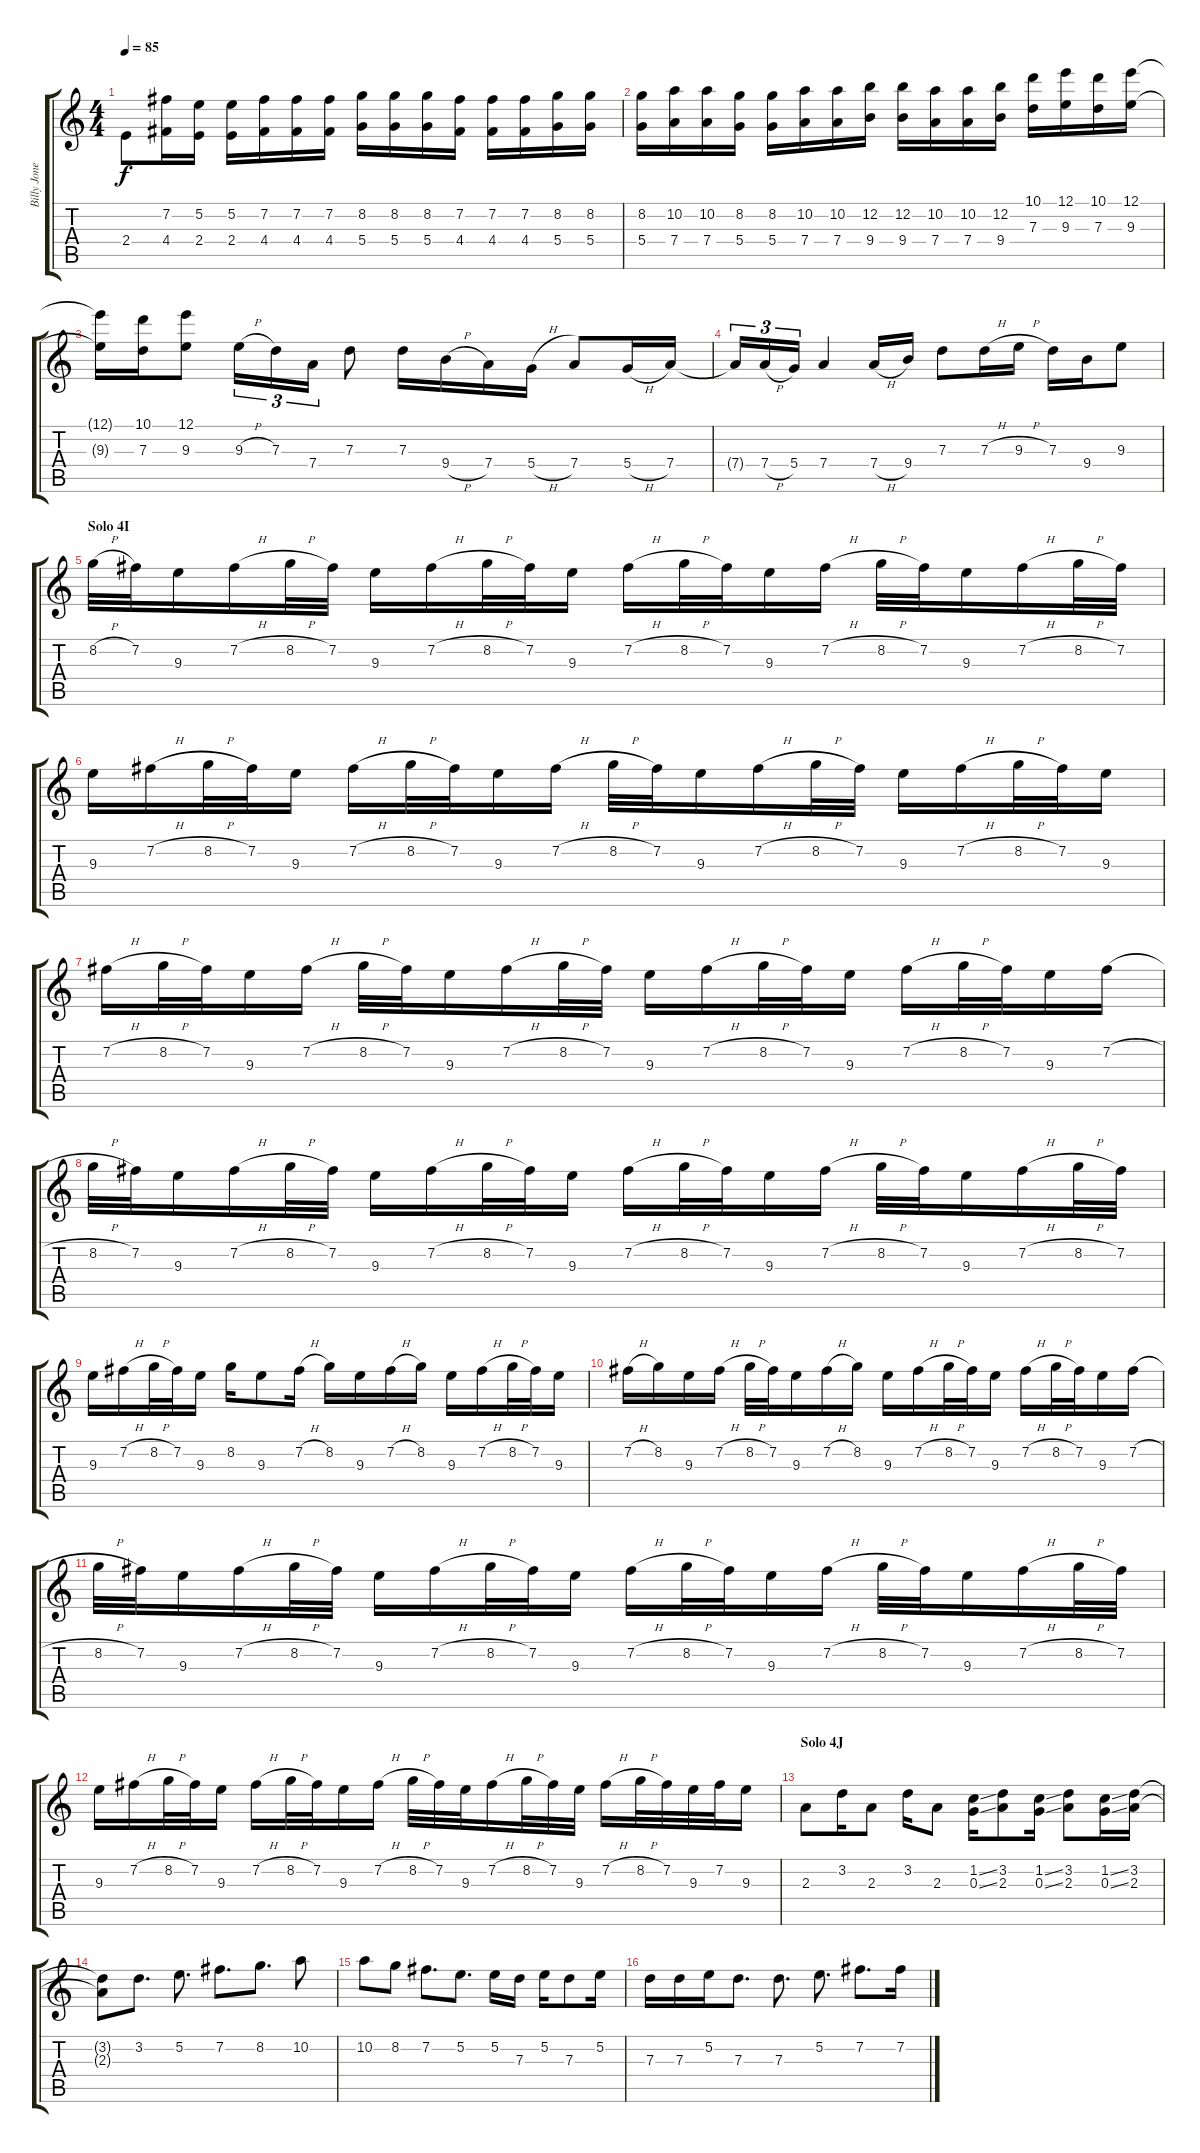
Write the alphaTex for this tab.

\track ("Billy Jones Solo" "Billy Jone") {instrument overdrivenguitar}
\staff {score tabs}
\tuning (E4 B3 G3 D3 A2 E2) {hide}
\ts (4 4)
\tempo 85
\clef g2
\ks c
2.4{t}.8{dy f} (7.2 4.4).16 (5.2 2.4).16 (5.2 2.4).16 (7.2 4.4).16 (7.2 4.4).16 (7.2 4.4).16 (8.2 5.4).16 (8.2 5.4).16 (8.2 5.4).16 (7.2 4.4).16 (7.2 4.4).16 (7.2 4.4).16 (8.2 5.4).16 (8.2 5.4).16 |
(8.2 5.4).16 (10.2 7.4).16 (10.2 7.4).16 (8.2 5.4).16 (8.2 5.4).16 (10.2 7.4).16 (10.2 7.4).16 (12.2 9.4).16 (12.2 9.4).16 (10.2 7.4).16 (10.2 7.4).16 (12.2 9.4).16 (10.1 7.3).16 (12.1 9.3).16 (10.1 7.3).16 (12.1 9.3).16 |
(12.1{t} 9.3{t}).16 (10.1 7.3).16 (12.1 9.3).8 9.3{h}.16{tu (3 2)} 7.3.16{tu (3 2)} 7.4.16{tu (3 2)} 7.3.8 7.3.16 9.4{h}.16 7.4.16 5.4{h}.16 7.4.8 5.4{h}.16 7.4.16 |
7.4{t}.16{tu (3 2)} 7.4{h}.16{tu (3 2)} 5.4.16{tu (3 2)} 7.4.4 7.4{h}.16 9.4.16 7.3.8 7.3{h}.16 9.3{h}.16 7.3.16 9.4.16 9.3.8 |
\section ("" "Solo 4I")
8.2{h}.32 7.2.32 9.3.16 7.2{h}.16 8.2{h}.32 7.2.32 9.3.16 7.2{h}.16 8.2{h}.32 7.2.32 9.3.16 7.2{h}.16 8.2{h}.32 7.2.32 9.3.16 7.2{h}.16 8.2{h}.32 7.2.32 9.3.16 7.2{h}.16 8.2{h}.32 7.2.32 |
9.3.16 7.2{h}.16 8.2{h}.32 7.2.32 9.3.16 7.2{h}.16 8.2{h}.32 7.2.32 9.3.16 7.2{h}.16 8.2{h}.32 7.2.32 9.3.16 7.2{h}.16 8.2{h}.32 7.2.32 9.3.16 7.2{h}.16 8.2{h}.32 7.2.32 9.3.16 |
7.2{h}.16 8.2{h}.32 7.2.32 9.3.16 7.2{h}.16 8.2{h}.32 7.2.32 9.3.16 7.2{h}.16 8.2{h}.32 7.2.32 9.3.16 7.2{h}.16 8.2{h}.32 7.2.32 9.3.16 7.2{h}.16 8.2{h}.32 7.2.32 9.3.16 7.2{h}.16 |
8.2{h}.32 7.2.32 9.3.16 7.2{h}.16 8.2{h}.32 7.2.32 9.3.16 7.2{h}.16 8.2{h}.32 7.2.32 9.3.16 7.2{h}.16 8.2{h}.32 7.2.32 9.3.16 7.2{h}.16 8.2{h}.32 7.2.32 9.3.16 7.2{h}.16 8.2{h}.32 7.2.32 |
9.3.16 7.2{h}.16 8.2{h}.32 7.2.32 9.3.16 8.2.16 9.3.8 7.2{h}.16 8.2.16 9.3.16 7.2{h}.16 8.2.16 9.3.16 7.2{h}.16 8.2{h}.32 7.2.32 9.3.16 |
7.2{h}.16 8.2.16 9.3.16 7.2{h}.16 8.2{h}.32 7.2.32 9.3.16 7.2{h}.16 8.2.16 9.3.16 7.2{h}.16 8.2{h}.32 7.2.32 9.3.16 7.2{h}.16 8.2{h}.32 7.2.32 9.3.16 7.2{h}.16 |
8.2{h}.32 7.2.32 9.3.16 7.2{h}.16 8.2{h}.32 7.2.32 9.3.16 7.2{h}.16 8.2{h}.32 7.2.32 9.3.16 7.2{h}.16 8.2{h}.32 7.2.32 9.3.16 7.2{h}.16 8.2{h}.32 7.2.32 9.3.16 7.2{h}.16 8.2{h}.32 7.2.32 |
9.3.16 7.2{h}.16 8.2{h}.32 7.2.32 9.3.16 7.2{h}.16 8.2{h}.32 7.2.32 9.3.16 7.2{h}.16 8.2{h}.32 7.2.32 9.3.32 7.2{h}.16 8.2{h}.32 7.2.32 9.3.32 7.2{h}.16 8.2{h}.32 7.2.32 9.3.32 7.2.32 9.3.16 |
\section ("" "Solo 4J")
2.3.8 3.2.16 2.3.8 3.2.16 2.3.8 (1.2{ss} 0.3{ss}).16 (3.2 2.3).8 (1.2{ss} 0.3{ss}).16 (3.2 2.3).8 (1.2{ss} 0.3{ss}).16 (3.2 2.3).16 |
(3.2{t} 2.3{t}).8 3.2.8{d} 5.2.8{d} 7.2.8{d} 8.2.8{d} 10.2.8 |
10.2.8 8.2.8 7.2.8{d} 5.2.8{d} 5.2.16 7.3.16 5.2.16 7.3.8 5.2.16 |
7.3.16 7.3.16 5.2.16 7.3.8{d} 7.3.8{d} 5.2.8{d} 7.2.8{d} 7.2.16
